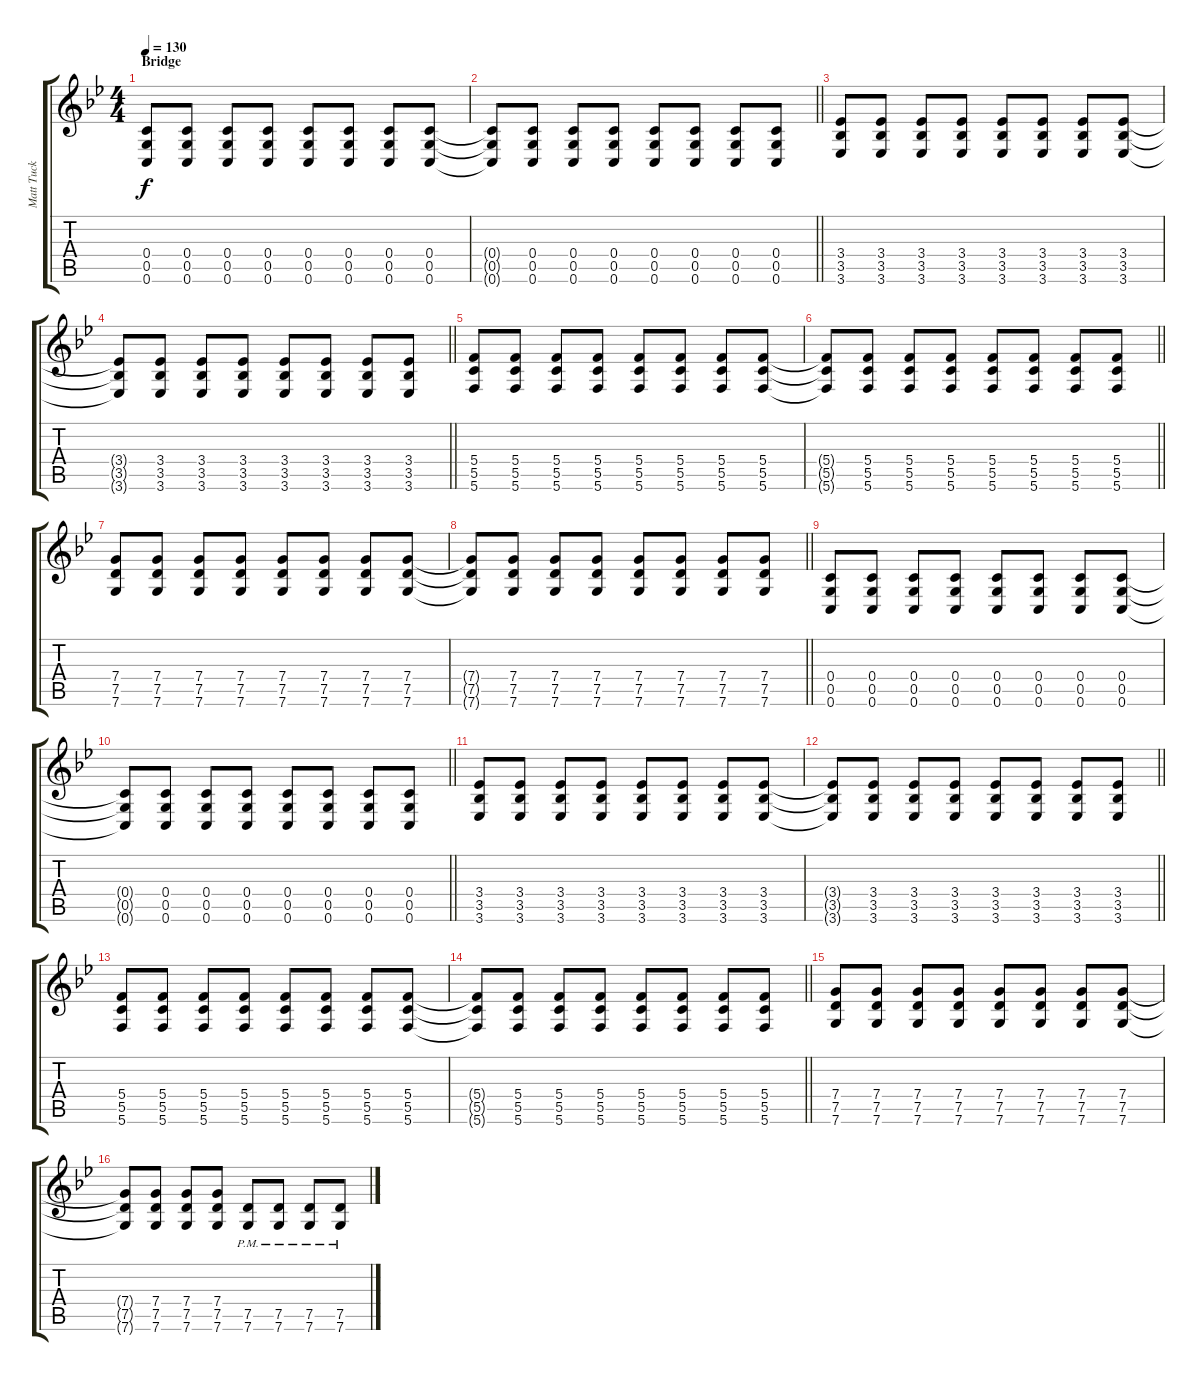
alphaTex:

\track ("Matt Tuck" "Matt Tuck") {instrument distortionguitar}
\staff {score tabs}
\tuning (D4 A3 F3 C3 G2 C2) {hide}
\ts (4 4)
\section ("" "Bridge")
\tempo 130
\clef g2
\ks bb
(0.4 0.5 0.6).8{dy f} (0.4 0.5 0.6).8 (0.4 0.5 0.6).8 (0.4 0.5 0.6).8 (0.4 0.5 0.6).8 (0.4 0.5 0.6).8 (0.4 0.5 0.6).8 (0.4 0.5 0.6).8 |
\barLineRight lightlight
(0.4{t} 0.5{t} 0.6{t}).8 (0.4 0.5 0.6).8 (0.4 0.5 0.6).8 (0.4 0.5 0.6).8 (0.4 0.5 0.6).8 (0.4 0.5 0.6).8 (0.4 0.5 0.6).8 (0.4 0.5 0.6).8 |
(3.4 3.5 3.6).8 (3.4 3.5 3.6).8 (3.4 3.5 3.6).8 (3.4 3.5 3.6).8 (3.4 3.5 3.6).8 (3.4 3.5 3.6).8 (3.4 3.5 3.6).8 (3.4 3.5 3.6).8 |
\barLineRight lightlight
(3.4{t} 3.5{t} 3.6{t}).8 (3.4 3.5 3.6).8 (3.4 3.5 3.6).8 (3.4 3.5 3.6).8 (3.4 3.5 3.6).8 (3.4 3.5 3.6).8 (3.4 3.5 3.6).8 (3.4 3.5 3.6).8 |
(5.4 5.5 5.6).8 (5.4 5.5 5.6).8 (5.4 5.5 5.6).8 (5.4 5.5 5.6).8 (5.4 5.5 5.6).8 (5.4 5.5 5.6).8 (5.4 5.5 5.6).8 (5.4 5.5 5.6).8 |
\barLineRight lightlight
(5.4{t} 5.5{t} 5.6{t}).8 (5.4 5.5 5.6).8 (5.4 5.5 5.6).8 (5.4 5.5 5.6).8 (5.4 5.5 5.6).8 (5.4 5.5 5.6).8 (5.4 5.5 5.6).8 (5.4 5.5 5.6).8 |
(7.4 7.5 7.6).8 (7.4 7.5 7.6).8 (7.4 7.5 7.6).8 (7.4 7.5 7.6).8 (7.4 7.5 7.6).8 (7.4 7.5 7.6).8 (7.4 7.5 7.6).8 (7.4 7.5 7.6).8 |
\barLineRight lightlight
(7.4{t} 7.5{t} 7.6{t}).8 (7.4 7.5 7.6).8 (7.4 7.5 7.6).8 (7.4 7.5 7.6).8 (7.4 7.5 7.6).8 (7.4 7.5 7.6).8 (7.4 7.5 7.6).8 (7.4 7.5 7.6).8 |
(0.4 0.5 0.6).8 (0.4 0.5 0.6).8 (0.4 0.5 0.6).8 (0.4 0.5 0.6).8 (0.4 0.5 0.6).8 (0.4 0.5 0.6).8 (0.4 0.5 0.6).8 (0.4 0.5 0.6).8 |
\barLineRight lightlight
(0.4{t} 0.5{t} 0.6{t}).8 (0.4 0.5 0.6).8 (0.4 0.5 0.6).8 (0.4 0.5 0.6).8 (0.4 0.5 0.6).8 (0.4 0.5 0.6).8 (0.4 0.5 0.6).8 (0.4 0.5 0.6).8 |
(3.4 3.5 3.6).8 (3.4 3.5 3.6).8 (3.4 3.5 3.6).8 (3.4 3.5 3.6).8 (3.4 3.5 3.6).8 (3.4 3.5 3.6).8 (3.4 3.5 3.6).8 (3.4 3.5 3.6).8 |
\barLineRight lightlight
(3.4{t} 3.5{t} 3.6{t}).8 (3.4 3.5 3.6).8 (3.4 3.5 3.6).8 (3.4 3.5 3.6).8 (3.4 3.5 3.6).8 (3.4 3.5 3.6).8 (3.4 3.5 3.6).8 (3.4 3.5 3.6).8 |
(5.4 5.5 5.6).8 (5.4 5.5 5.6).8 (5.4 5.5 5.6).8 (5.4 5.5 5.6).8 (5.4 5.5 5.6).8 (5.4 5.5 5.6).8 (5.4 5.5 5.6).8 (5.4 5.5 5.6).8 |
\barLineRight lightlight
(5.4{t} 5.5{t} 5.6{t}).8 (5.4 5.5 5.6).8 (5.4 5.5 5.6).8 (5.4 5.5 5.6).8 (5.4 5.5 5.6).8 (5.4 5.5 5.6).8 (5.4 5.5 5.6).8 (5.4 5.5 5.6).8 |
(7.4 7.5 7.6).8 (7.4 7.5 7.6).8 (7.4 7.5 7.6).8 (7.4 7.5 7.6).8 (7.4 7.5 7.6).8 (7.4 7.5 7.6).8 (7.4 7.5 7.6).8 (7.4 7.5 7.6).8 |
(7.4{t} 7.5{t} 7.6{t}).8 (7.4 7.5 7.6).8 (7.4 7.5 7.6).8 (7.4 7.5 7.6).8 (7.5{pm} 7.6{pm}).8 (7.5{pm} 7.6{pm}).8 (7.5{pm} 7.6{pm}).8 (7.5{pm} 7.6{pm}).8
